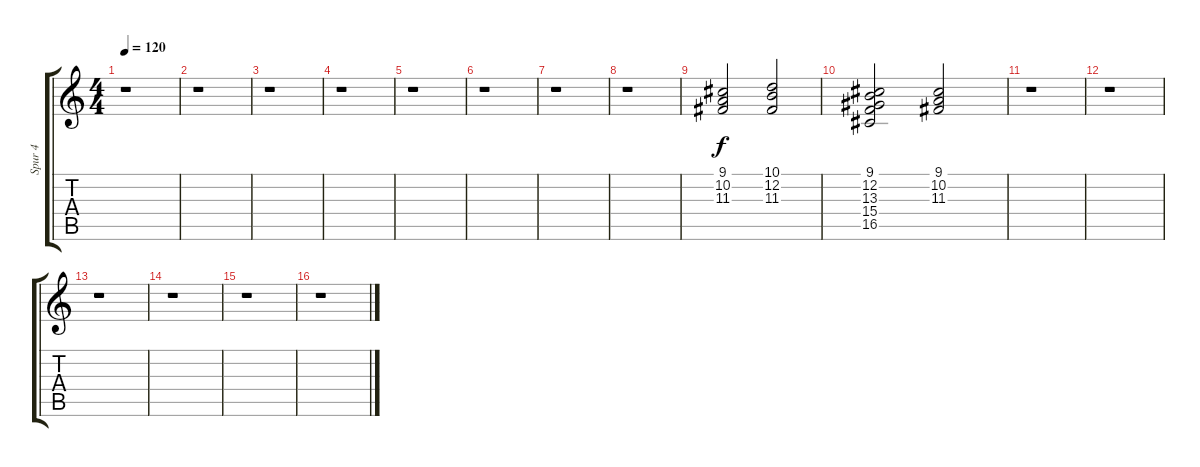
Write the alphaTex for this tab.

\track ("Spur 4" "Spur 4") {instrument drawbarorgan}
\staff {score tabs}
\tuning (E4 B3 G3 D3 A2 E2) {hide}
\ts (4 4)
\tempo 120
\clef g2
\ks c
r.1{dy f} |
r.1 |
r.1 |
r.1 |
r.1 |
r.1 |
r.1 |
r.1 |
(9.1 10.2 11.3).2 (10.1 12.2 11.3).2 |
(9.1 12.2 13.3 15.4 16.5).2 (9.1 10.2 11.3).2 |
r.1 |
r.1 |
r.1 |
r.1 |
r.1 |
r.1
